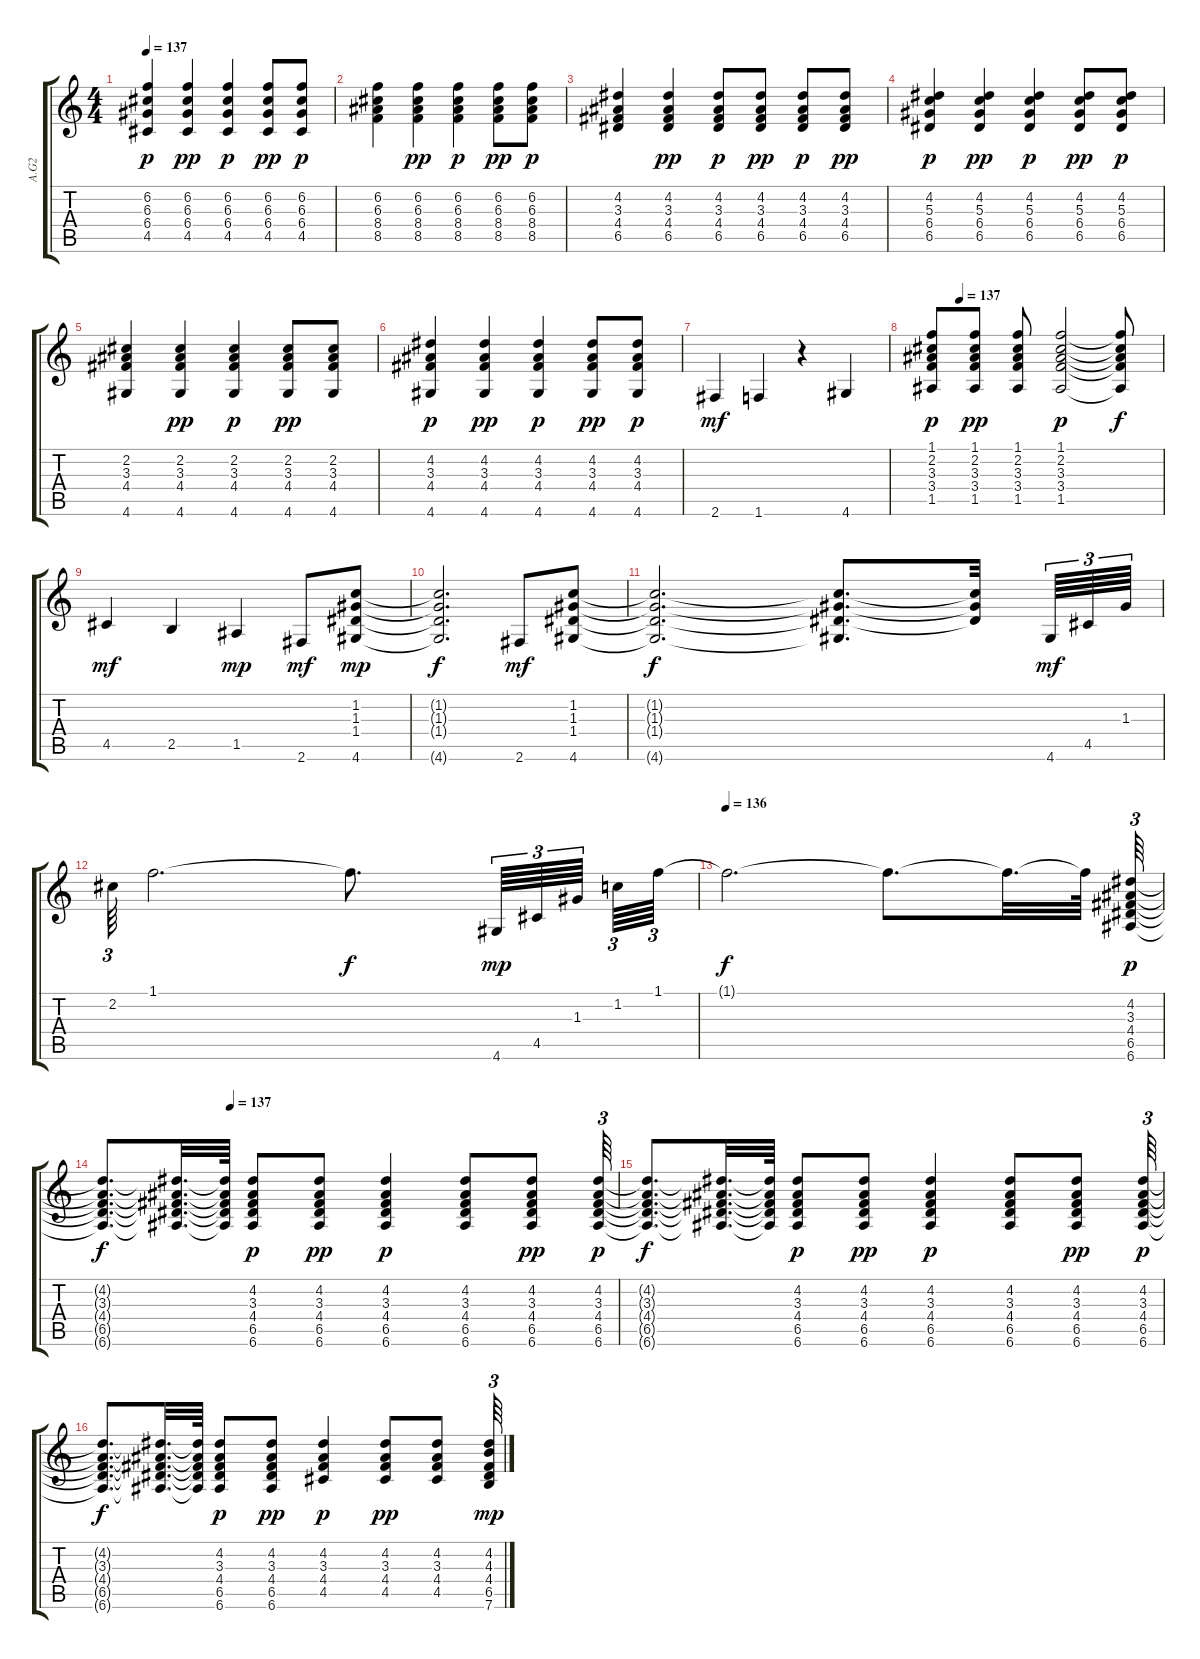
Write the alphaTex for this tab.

\track ("A.G2" "A.G2") {instrument acousticguitarsteel}
\staff {score tabs}
\tuning (E4 B3 G3 D3 A2 E2) {hide}
\ts (4 4)
\tempo 137
\clef g2
\ks c
(6.2 6.3 6.4 4.5).4{dy p} (6.2 6.3 6.4 4.5).4{dy pp} (6.2 6.3 6.4 4.5).4{dy p} (6.2 6.3 6.4 4.5).8{dy pp} (6.2 6.3 6.4 4.5).8{dy p} |
(6.2 6.3 8.4 8.5).4 (6.2 6.3 8.4 8.5).4{dy pp} (6.2 6.3 8.4 8.5).4{dy p} (6.2 6.3 8.4 8.5).8{dy pp} (6.2 6.3 8.4 8.5).8{dy p} |
(4.2 3.3 4.4 6.5).4 (4.2 3.3 4.4 6.5).4{dy pp} (4.2 3.3 4.4 6.5).8{dy p} (4.2 3.3 4.4 6.5).8{dy pp} (4.2 3.3 4.4 6.5).8{dy p} (4.2 3.3 4.4 6.5).8{dy pp} |
(4.2 5.3 6.4 6.5).4{dy p} (4.2 5.3 6.4 6.5).4{dy pp} (4.2 5.3 6.4 6.5).4{dy p} (4.2 5.3 6.4 6.5).8{dy pp} (4.2 5.3 6.4 6.5).8{dy p} |
(2.2 3.3 4.4 4.6).4 (2.2 3.3 4.4 4.6).4{dy pp} (2.2 3.3 4.4 4.6).4{dy p} (2.2 3.3 4.4 4.6).8{dy pp} (2.2 3.3 4.4 4.6).8 |
(4.2 3.3 4.4 4.6).4{dy p} (4.2 3.3 4.4 4.6).4{dy pp} (4.2 3.3 4.4 4.6).4{dy p} (4.2 3.3 4.4 4.6).8{dy pp} (4.2 3.3 4.4 4.6).8{dy p} |
2.6.4{dy mf} 1.6.4 r.4 4.6.4 |
\tempo (137 0.125)
(1.1 2.2 3.3 3.4 1.5).8{dy p} (1.1 2.2 3.3 3.4 1.5).8{dy pp} (1.1 2.2 3.3 3.4 1.5).8 (1.1 2.2 3.3 3.4 1.5).2{dy p} (1.1{t} 2.2{t} 3.3{t} 3.4{t} 1.5{t}).8{dy f} |
4.5.4{dy mf} 2.5.4 1.5.4{dy mp} 2.6.8{dy mf} (1.2 1.3 1.4 4.6).8{dy mp} |
(1.2{t} 1.3{t} 1.4{t} 4.6{t}).2{d dy f} 2.6.8{dy mf} (1.2 1.3 1.4 4.6).8 |
(1.2{t} 1.3{t} 1.4{t} 4.6{t}).2{d dy f} (1.2{t} 1.3{t} 1.4{t} 4.6{t}).8{d} (1.2{t} 1.3{t} 1.4{t}).32{beam splitsecondary} 4.6.64{tu (3 2) dy mf} 4.5.64{tu (3 2)} 1.3.64{tu (3 2)} |
2.2.64{tu (3 2)} 1.1.2{d} 1.1{t}.8{d dy f} 4.6.64{tu (3 2) dy mp} 4.5.64{tu (3 2)} 1.3.64{tu (3 2) beam splitsecondary} 1.2.64{tu (3 2)} 1.1.64{tu (3 2)} |
\tempo 136
1.1{t}.2{d dy f} 1.1{t}.8{d} 1.1{t}.32{d} 1.1{t}.64 (4.2 3.3 4.4 6.5 6.6).64{tu (3 2) dy p} |
\tempo (137 0.25)
(4.2{t} 3.3{t} 4.4{t} 6.5{t} 6.6{t}).8{d dy f} (4.2{t} 3.3{t} 4.4{t} 6.5{t} 6.6{t}).32{d} (4.2{t} 3.3{t} 4.4{t} 6.5{t} 6.6{t}).64 (4.2 3.3 4.4 6.5 6.6).8{dy p} (4.2 3.3 4.4 6.5 6.6).8{dy pp} (4.2 3.3 4.4 6.5 6.6).4{dy p} (4.2 3.3 4.4 6.5 6.6).8 (4.2 3.3 4.4 6.5 6.6).8{dy pp} (4.2 3.3 4.4 6.5 6.6).64{tu (3 2) dy p} |
(4.2{t} 3.3{t} 4.4{t} 6.5{t} 6.6{t}).8{d dy f} (4.2{t} 3.3{t} 4.4{t} 6.5{t} 6.6{t}).32{d} (4.2{t} 3.3{t} 4.4{t} 6.5{t} 6.6{t}).64 (4.2 3.3 4.4 6.5 6.6).8{dy p} (4.2 3.3 4.4 6.5 6.6).8{dy pp} (4.2 3.3 4.4 6.5 6.6).4{dy p} (4.2 3.3 4.4 6.5 6.6).8 (4.2 3.3 4.4 6.5 6.6).8{dy pp} (4.2 3.3 4.4 6.5 6.6).64{tu (3 2) dy p} |
(4.2{t} 3.3{t} 4.4{t} 6.5{t} 6.6{t}).8{d dy f} (4.2{t} 3.3{t} 4.4{t} 6.5{t} 6.6{t}).32{d} (4.2{t} 3.3{t} 4.4{t} 6.5{t} 6.6{t}).64 (4.2 3.3 4.4 6.5 6.6).8{dy p} (4.2 3.3 4.4 6.5 6.6).8{dy pp} (4.2 3.3 4.4 4.5).4{dy p} (4.2 3.3 4.4 4.5).8{dy pp} (4.2 3.3 4.4 4.5).8 (4.2 4.3 4.4 6.5 7.6).64{tu (3 2) dy mp}
